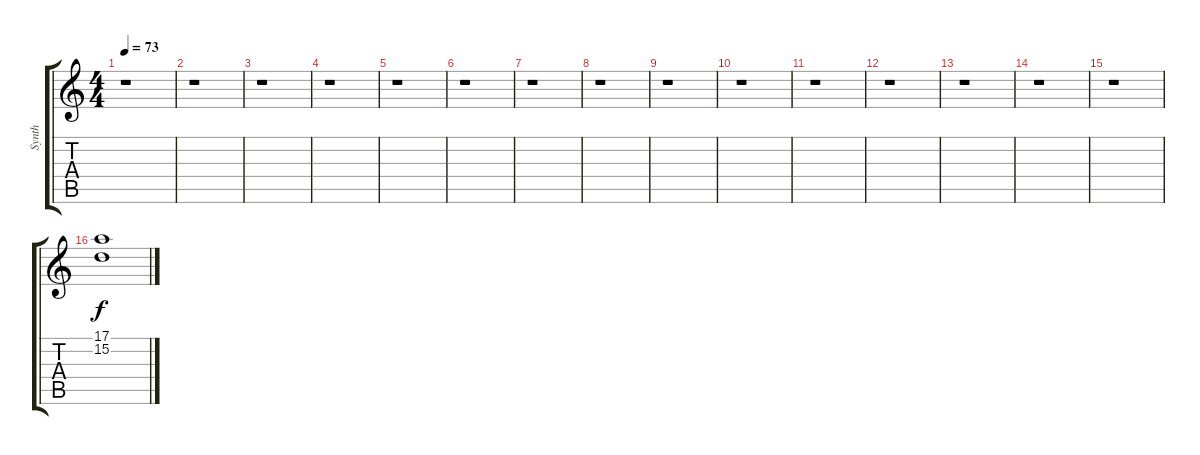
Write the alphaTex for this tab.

\track ("Synth" "Synth") {instrument synthbrass1}
\staff {score tabs}
\tuning (E4 B3 G3 D3 A2 E2) {hide}
\ts (4 4)
\tempo 73
\clef g2
\ks c
r.1{dy f} |
r.1 |
r.1 |
r.1 |
r.1 |
r.1 |
r.1 |
r.1 |
r.1 |
r.1 |
r.1 |
r.1 |
r.1 |
r.1 |
r.1 |
(17.1 15.2).1
